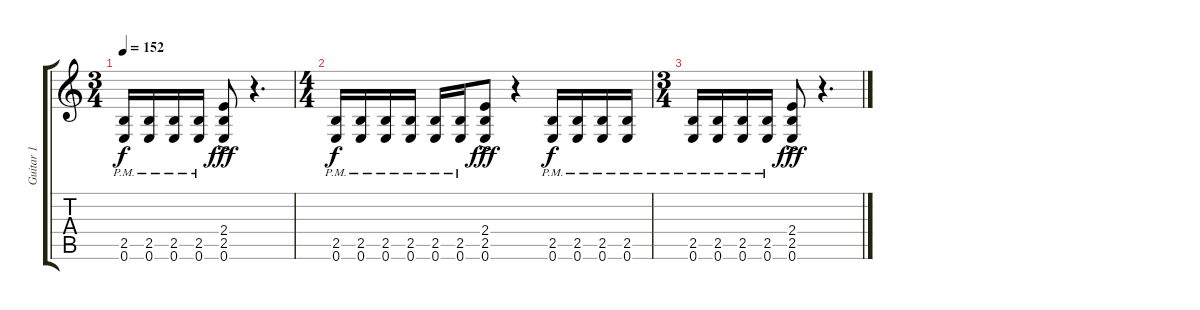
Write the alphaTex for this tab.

\track ("Guitar 1" "Guitar 1") {instrument distortionguitar}
\staff {score tabs}
\tuning (E4 B3 G3 D3 A2 E2) {hide}
\ts (3 4)
\tempo 152
\clef g2
\ks c
(2.5{pm} 0.6{pm}).16{dy f} (2.5{pm} 0.6{pm}).16 (2.5{pm} 0.6{pm}).16 (2.5{pm} 0.6{pm}).16 (2.4{ac} 2.5{ac} 0.6{ac}).8{dy fff} r.4{d} |
\ts (4 4)
(2.5{pm} 0.6{pm}).16{dy f} (2.5{pm} 0.6{pm}).16 (2.5{pm} 0.6{pm}).16 (2.5{pm} 0.6{pm}).16 (2.5{pm} 0.6{pm}).16 (2.5{pm} 0.6{pm}).16 (2.4{ac} 2.5{ac} 0.6{ac}).8{dy fff} r.4 (2.5{pm} 0.6{pm}).16{dy f} (2.5{pm} 0.6{pm}).16 (2.5{pm} 0.6{pm}).16 (2.5{pm} 0.6{pm}).16 |
\ts (3 4)
(2.5{pm} 0.6{pm}).16 (2.5{pm} 0.6{pm}).16 (2.5{pm} 0.6{pm}).16 (2.5{pm} 0.6{pm}).16 (2.4{ac} 2.5{ac} 0.6{ac}).8{dy fff} r.4{d}
